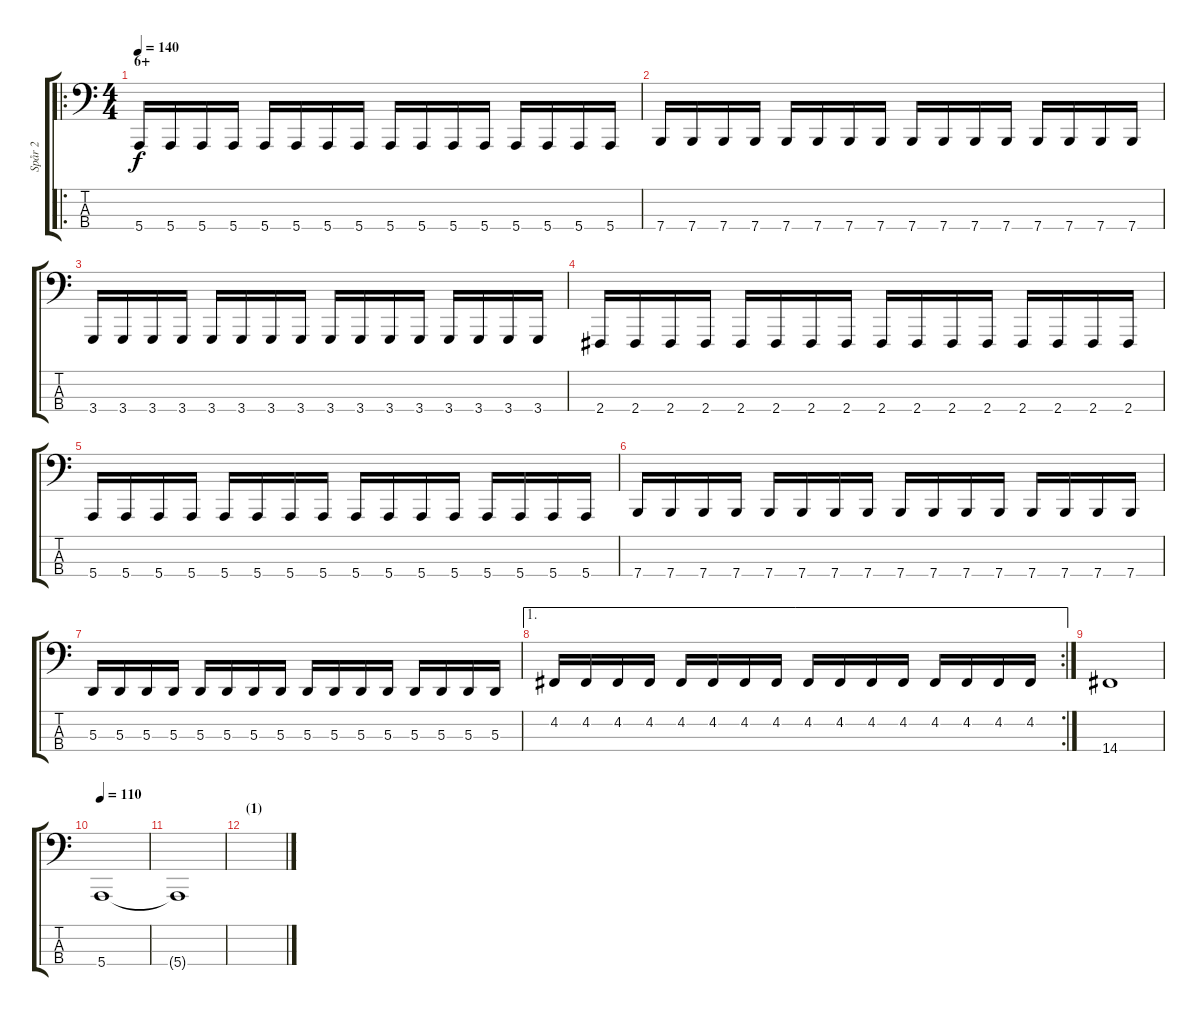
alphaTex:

\track ("Spår 2" "Spår 2") {instrument cello}
\staff {score tabs}
\tuning (G2 D2 A1 E1) {hide}
\ro
\ts (4 4)
\section ("" "6+")
\tempo 140
\clef f4
\ks c
5.4.16{dy f} 5.4.16 5.4.16 5.4.16 5.4.16 5.4.16 5.4.16 5.4.16 5.4.16 5.4.16 5.4.16 5.4.16 5.4.16 5.4.16 5.4.16 5.4.16 |
7.4.16 7.4.16 7.4.16 7.4.16 7.4.16 7.4.16 7.4.16 7.4.16 7.4.16 7.4.16 7.4.16 7.4.16 7.4.16 7.4.16 7.4.16 7.4.16 |
3.4.16 3.4.16 3.4.16 3.4.16 3.4.16 3.4.16 3.4.16 3.4.16 3.4.16 3.4.16 3.4.16 3.4.16 3.4.16 3.4.16 3.4.16 3.4.16 |
2.4.16 2.4.16 2.4.16 2.4.16 2.4.16 2.4.16 2.4.16 2.4.16 2.4.16 2.4.16 2.4.16 2.4.16 2.4.16 2.4.16 2.4.16 2.4.16 |
5.4.16 5.4.16 5.4.16 5.4.16 5.4.16 5.4.16 5.4.16 5.4.16 5.4.16 5.4.16 5.4.16 5.4.16 5.4.16 5.4.16 5.4.16 5.4.16 |
7.4.16 7.4.16 7.4.16 7.4.16 7.4.16 7.4.16 7.4.16 7.4.16 7.4.16 7.4.16 7.4.16 7.4.16 7.4.16 7.4.16 7.4.16 7.4.16 |
5.3.16 5.3.16 5.3.16 5.3.16 5.3.16 5.3.16 5.3.16 5.3.16 5.3.16 5.3.16 5.3.16 5.3.16 5.3.16 5.3.16 5.3.16 5.3.16 |
\ae 1
\rc 2
4.2.16 4.2.16 4.2.16 4.2.16 4.2.16 4.2.16 4.2.16 4.2.16 4.2.16 4.2.16 4.2.16 4.2.16 4.2.16 4.2.16 4.2.16 4.2.16 |
14.4.1 |
\tempo 110
5.4.1 |
5.4{t}.1 |
\section ("" "(1)")
